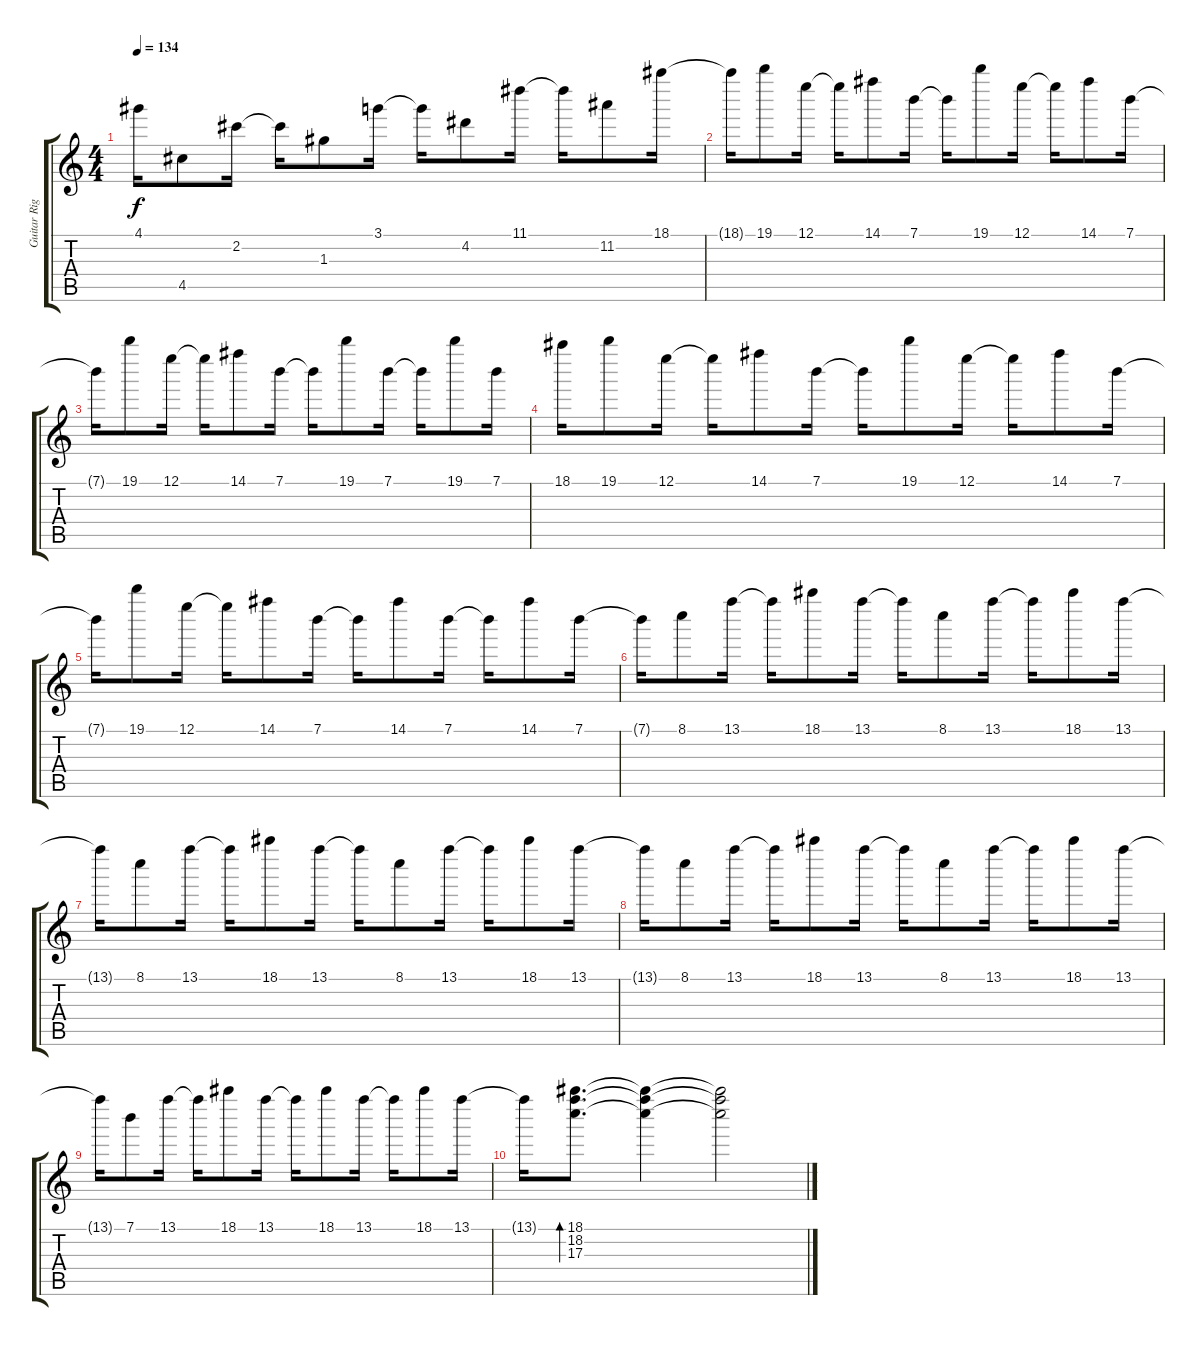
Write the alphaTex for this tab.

\track ("Guitar Right Octave Up" "Guitar Rig") {instrument electricguitarclean}
\staff {score tabs}
\tuning (E5 B4 G4 D4 A3 E3) {hide}
\ts (4 4)
\tempo 134
\clef g2
\ks c
4.1{t}.16{dy f instrument electricguitarmuted} 4.5.8 2.2.16 2.2{t}.16 1.3.8 3.1.16 3.1{t}.16 4.2.8 11.1.16 11.1{t}.16 11.2.8 18.1.16 |
18.1{t}.16{instrument electricguitarclean} 19.1.8 12.1.16 12.1{t}.16 14.1.8 7.1.16 7.1{t}.16 19.1.8 12.1.16 12.1{t}.16 14.1.8 7.1.16 |
7.1{t}.16 19.1.8 12.1.16 12.1{t}.16 14.1.8 7.1.16 7.1{t}.16 19.1.8 7.1.16 7.1{t}.16 19.1.8 7.1.16 |
18.1.16 19.1.8 12.1.16 12.1{t}.16 14.1.8 7.1.16 7.1{t}.16 19.1.8 12.1.16 12.1{t}.16 14.1.8 7.1.16 |
7.1{t}.16 19.1.8 12.1.16 12.1{t}.16 14.1.8 7.1.16 7.1{t}.16 14.1.8 7.1.16 7.1{t}.16 14.1.8 7.1.16 |
7.1{t}.16 8.1.8 13.1.16 13.1{t}.16 18.1.8 13.1.16 13.1{t}.16 8.1.8 13.1.16 13.1{t}.16 18.1.8 13.1.16 |
13.1{t}.16 8.1.8 13.1.16 13.1{t}.16 18.1.8 13.1.16 13.1{t}.16 8.1.8 13.1.16 13.1{t}.16 18.1.8 13.1.16 |
13.1{t}.16 8.1.8 13.1.16 13.1{t}.16 18.1.8 13.1.16 13.1{t}.16 8.1.8 13.1.16 13.1{t}.16 18.1.8 13.1.16 |
13.1{t}.16 7.1.8 13.1.16 13.1{t}.16 18.1.8 13.1.16 13.1{t}.16 18.1.8 13.1.16 13.1{t}.16 18.1.8 13.1.16 |
13.1{t}.16 (18.1 18.2 17.3).8{d bd 480} (18.1{t} 18.2{t} 17.3{t}).4 (18.1{t} 18.2{t} 17.3{t}).2
